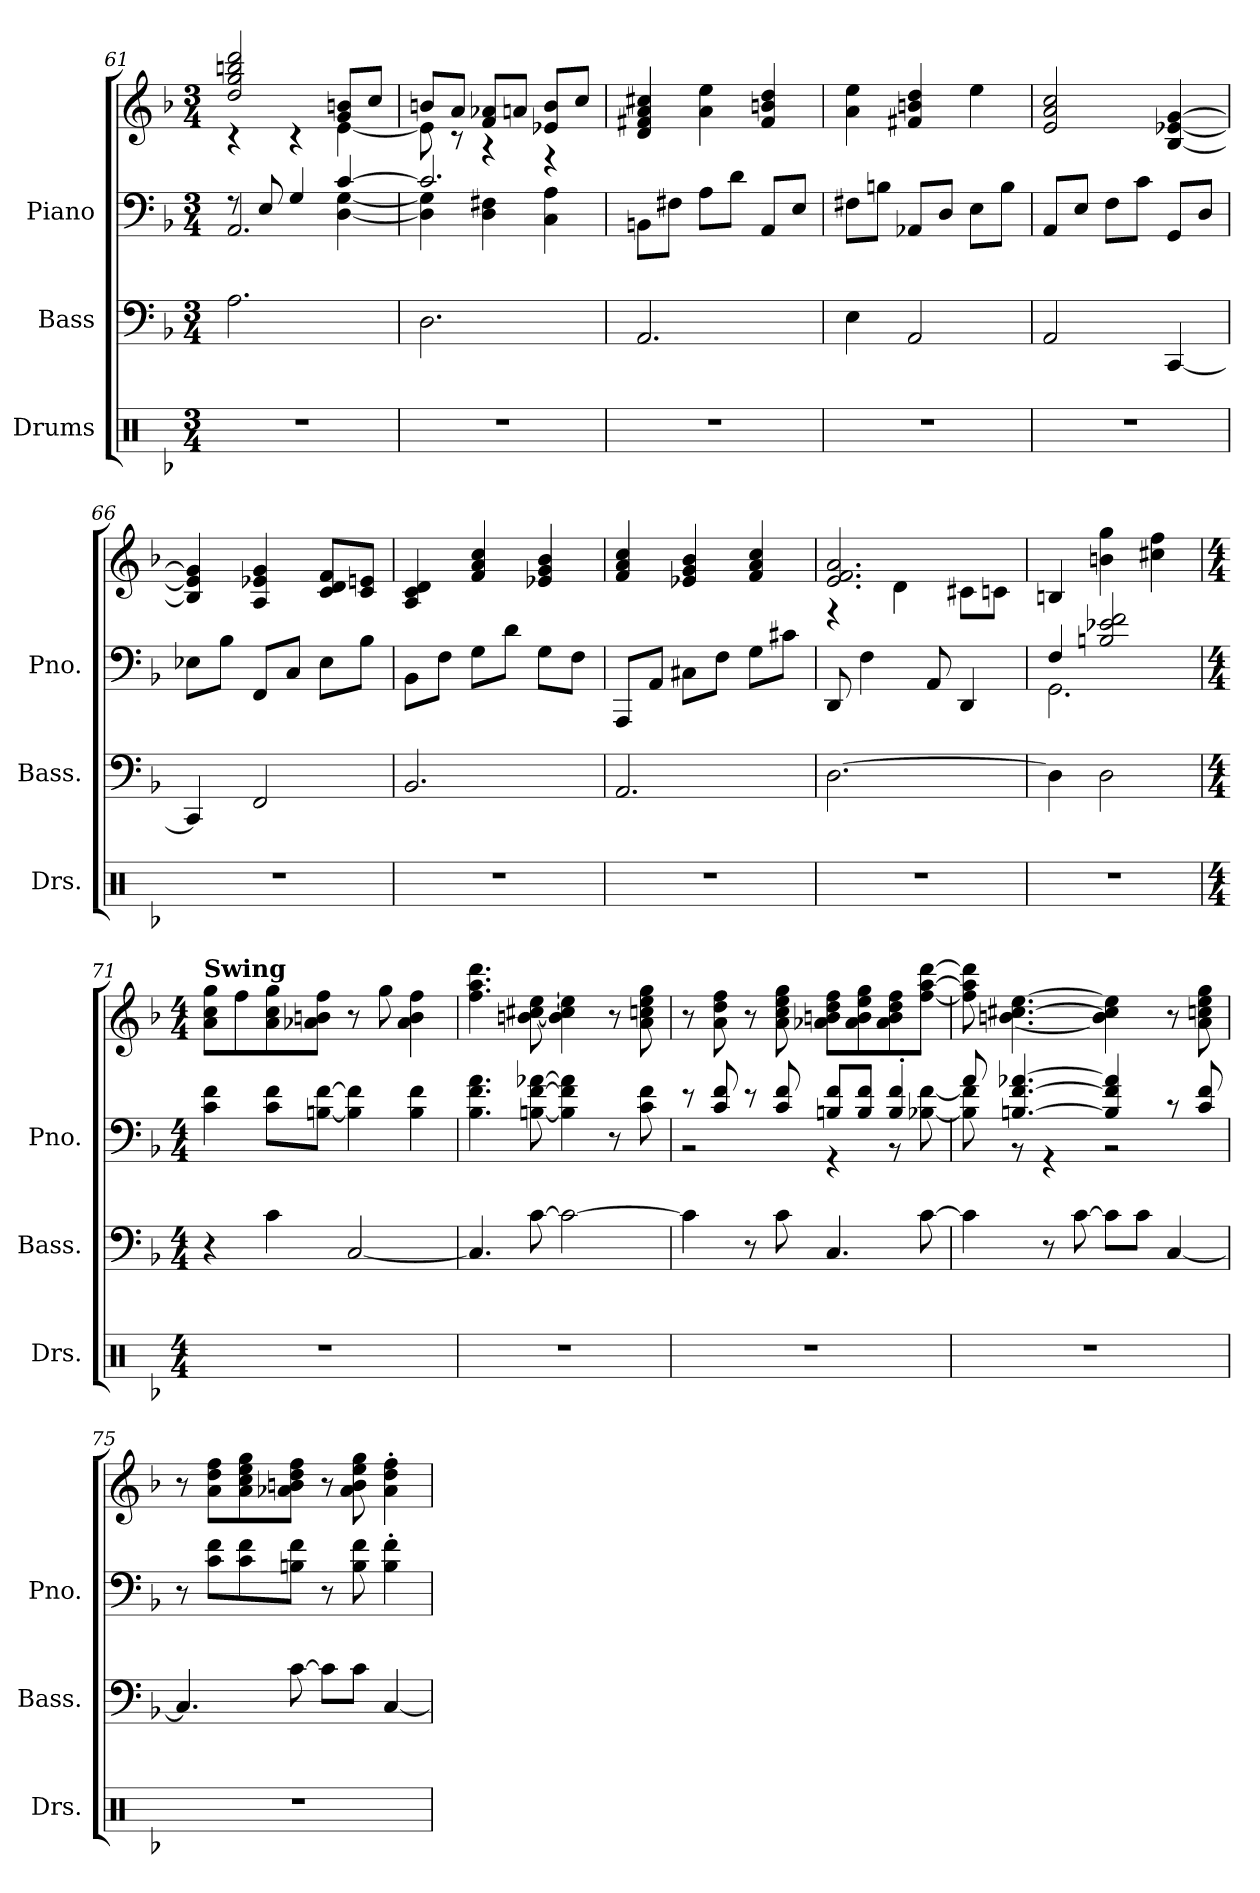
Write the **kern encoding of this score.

**kern	**kern	**kern	**kern
*part3	*part2	*part1	*part1
*staff4	*staff3	*staff2	*staff1
*I"Drums	*I"Bass	*I"Piano	*
*I'Drs.	*I'Bass.	*I'Pno.	*
*clefX	*clefF4	*clefF4	*clefG2
*	*ITrd7c12	*	*
*k[b-]	*k[b-]	*k[b-]	*k[b-]
*M3/4	*M3/4	*M3/4	*M3/4
=61	=61	=61	=61
*	*	*^	*^
*	*	*	*^	*	*
2.r	2.AA\	8r	2ryy	2.AA/	2dd/ 2gg/ 2bbn/ 2ddd/	4r
.	.	8E/	.	.	.	.
.	.	4G/	.	.	.	4r
.	.	[4c/	[4D\ [4G\	.	8g/ 8bn/L	[4e\
.	.	.	.	.	8cc/J	.
*	*	*	*v	*v	*	*
=62	=62	=62	=62	=62	=62
2.r	2.DD\	2.c/]	4D\] 4G\]	8bn/L	8e\]
.	.	.	.	8a/J	8r
.	.	.	4D\ 4F#X\	8f/ 8a-X/L	4r
.	.	.	.	8an/J	.
.	.	.	4C\ 4A\	8e-X/ 8b/L	4r
.	.	.	.	8cc/J	.
*	*	*v	*v	*	*
*	*	*	*v	*v
=63	=63	=63	=63
2.r	2.AAA/	8BBn\L	4d/ 4f#X/ 4a/ 4cc#X/
.	.	8F#X\J	.
.	.	8A\L	4a\ 4ee\
.	.	8d\J	.
.	.	8AA/L	4f#/ 4bn/ 4dd/
.	.	8E/J	.
=64	=64	=64	=64
2.r	4EE\	8F#X\L	4a\ 4ee\
.	.	8Bn\J	.
.	2AAA/	8AA-X/L	4f#X/ 4bn/ 4dd/
.	.	8D/J	.
.	.	8E\L	4ee\
.	.	8B\J	.
!!LO:LB:g=z
=65	=65	=65	=65
2.r	2AAA/	8AA/L	2e/ 2a/ 2cc/
.	.	8E/J	.
.	.	8F\L	.
.	.	8c\J	.
.	[4CCC/	8GG/L	[4B-/ [4e-X/ [4g/
.	.	8D/J	.
=66	=66	=66	=66
2.r	4CCC/]	8E-X\L	4B-/] 4e-/] 4g/]
.	.	8B-\J	.
.	2FFF/	8FF/L	4A/ 4e-X/ 4g/
.	.	8C/J	.
.	.	8E-\L	8c/ 8d/ 8f/L
.	.	8B-\J	8c/ 8en/J
=67	=67	=67	=67
2.r	2.BBB-/	8BB-\L	4A/ 4c/ 4d/
.	.	8F\J	.
.	.	8G\L	4f/ 4a/ 4cc/
.	.	8d\J	.
.	.	8G\L	4e-X/ 4g/ 4b-/
.	.	8F\J	.
=68	=68	=68	=68
2.r	2.AAA/	8AAA/L	4f/ 4a/ 4cc/
.	.	8AA/J	.
.	.	8C#X\L	4e-X/ 4g/ 4b-/
.	.	8F\J	.
.	.	8G\L	4f/ 4a/ 4cc/
.	.	8c#X\J	.
=69	=69	=69	=69
*	*	*	*^
2.r	[2.DD\	8DD/	2.e/ 2.f/ 2.a/	4r
.	.	4F\	.	.
.	.	.	.	4d\
.	.	8AA/	.	.
.	.	4DD/	.	8c#X\L
.	.	.	.	8cn\J
*	*	*	*v	*v
=70	=70	=70	=70
*	*	*^	*
2.r	4DD\]	4F/	2.GG\	4Bn/
.	2DD\	2Bn/ 2e-X/ 2f/	.	4bn\ 4gg\
.	.	.	.	4cc#X\ 4ff\
*	*	*v	*v	*
!!LO:LB:g=z
=71	=71	=71	=71
*M4/4	*M4/4	*M4/4	*M4/4
!	!	!	!LO:TX:a:B:t=Swing
1r	4r	4c\ 4f\	8a\ 8cc\ 8gg\L
.	.	.	8ff\
.	4C\	8c\ 8f\L	8a\ 8cc\ 8gg\
.	.	[8Bn\ [8f\J	8a-X\ 8bn\ 8ff\J
.	[2CC/	4B\] 4f\]	8r
.	.	.	8gg\
.	.	4B\ 4f\	4a-\ 4b\ 4ff\
=72	=72	=72	=72
1r	4.CC/]	4.B-\ 4.f\ 4.a\	4.ff\ 4.aa\ 4.ddd\
.	[8C\	[8Bn\ [8f\ [8a-X\	[8bn\ [8cc#X\ [8ee\
.	2C\_	4B\] 4f\] 4a-\]	4b\] 4cc#\] 4ee\]
.	.	8r	8r
.	.	8c\ 8f\	8a\ 8ccn\ 8ee\ 8gg\
=73	=73	=73	=73
*	*	*^	*
1r	4C\]	8r	2r	8r
.	.	8c/ 8f/	.	8a\ 8dd\ 8ff\
.	8r	8r	.	8r
.	8C\	8c/ 8f/	.	8a\ 8cc\ 8ee\ 8gg\
.	4.CC/	8Bn/ 8f/L	4r	8a-X\ 8bn\ 8dd\ 8ff\L
.	.	8B/ 8f/J	.	8a-\ 8b\ 8ee\ 8gg\
.	.	4B/' 4f/'	8r	8a-\ 8b\ 8dd\ 8ff\
.	[8C\	.	[8B-X\ [8f\	[8ff\ [8aa\ [8ddd\J
=74	=74	=74	=74	=74
1r	4C\]	8a/	8B-\] 8f\]	8ff\] 8aa\] 8ddd\]
.	.	[4.Bn/ [4.f/ [4.a-X/	8r	[4.bn\ [4.cc#X\ [4.ee\
.	8r	.	4r	.
.	[8C\	.	.	.
.	8C\L]	4B/] 4f/] 4a-/]	2r	4b\] 4cc#\] 4ee\]
.	8C\J	.	.	.
.	[4CC/	8r	.	8r
.	.	8c/ 8f/	.	8a\ 8ccn\ 8ee\ 8gg\
*	*	*v	*v	*
!!LO:LB:g=z
=75	=75	=75	=75
1r	4.CC/]	8r	8r
.	.	8c\ 8f\L	8a\ 8dd\ 8ff\L
.	.	8c\ 8f\	8a\ 8cc\ 8ee\ 8gg\
.	[8C\	8Bn\ 8f\J	8a-X\ 8bn\ 8dd\ 8ff\J
.	8C\L]	8r	8r
.	8C\J	8B\ 8f\	8a-\ 8b\ 8ee\ 8gg\
.	[4CC/	4B\' 4f\'	4a-\' 4dd\' 4ff\'
=	=	=	=
*-	*-	*-	*-
